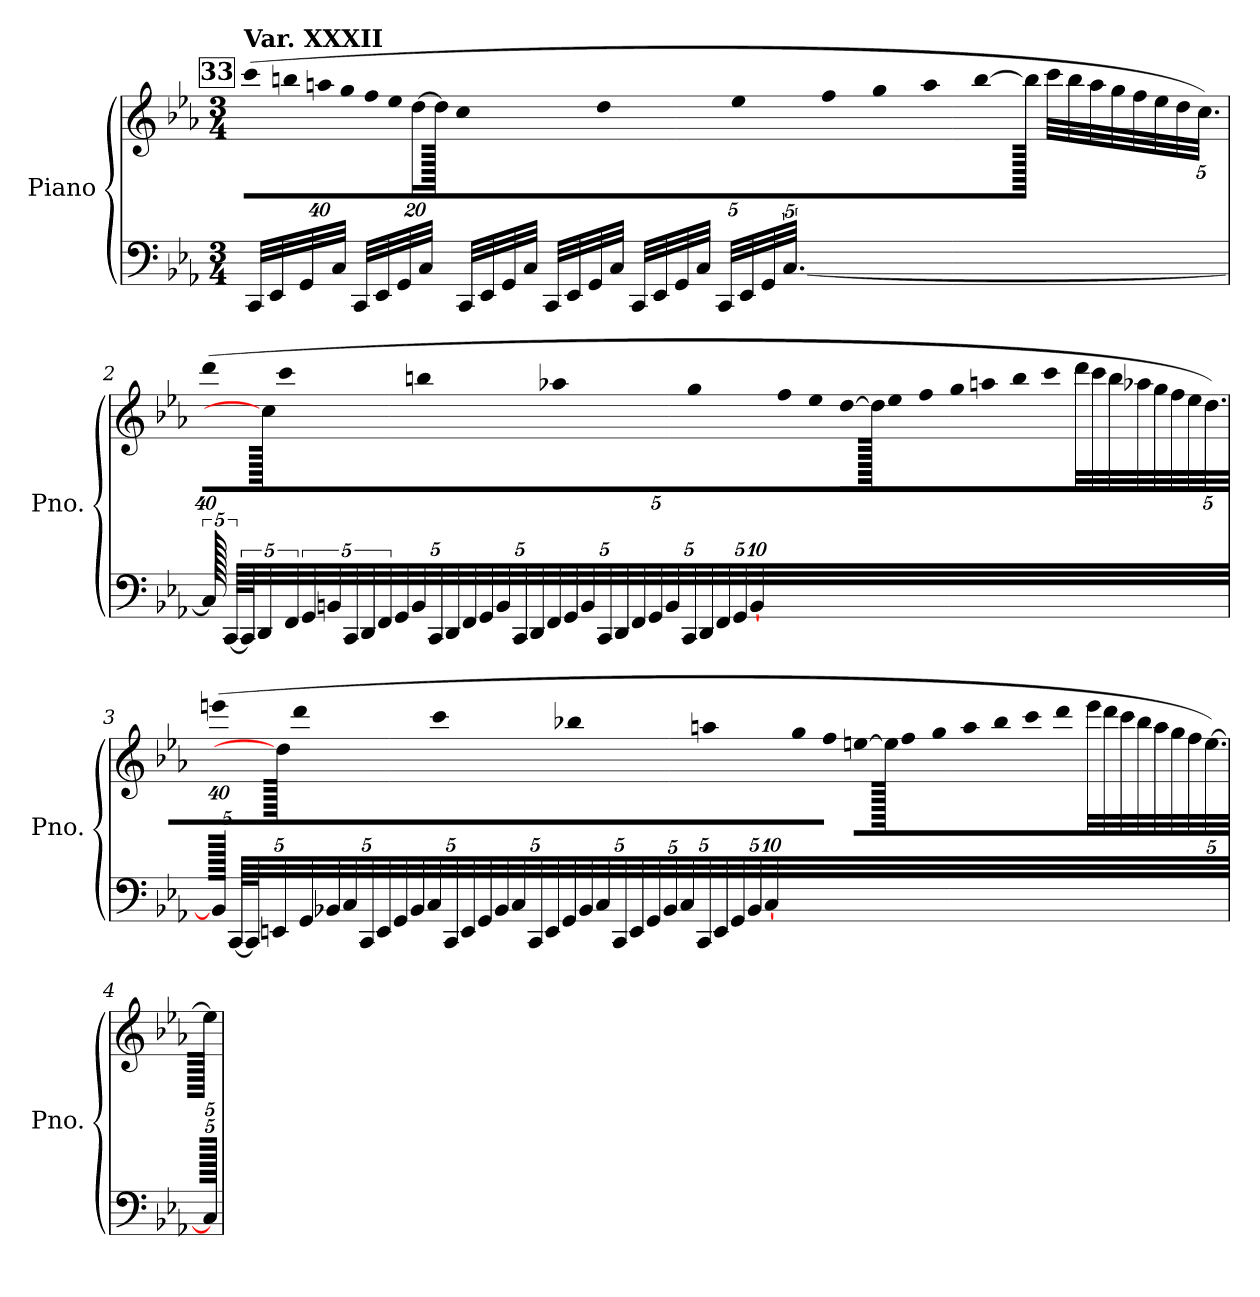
**kern	**kern
*part1	*part1
*staff2	*staff1
*I"Piano	*
*I'Pno.	*
*clefF4	*clefG2
*k[b-e-a-]	*k[b-e-a-]
*M3/4	*M3/4
*	*Xbrackettup
!!LO:REH:place=s1:a:B:fs=14:t=33
=1	=1
!	!LO:TX:a:B:t=Var. XXXII
!	!LO:N:vis=16
320ryy	(>640%23ccc\LL
32CC/LLL	.
32EE-/	.
!	!LO:N:vis=16
.	640%23bbn\
32GG/	.
!	!LO:N:vis=16
.	640%23aan\
32C/JJJ	.
!	!LO:N:vis=16
.	640%23gg\
32CC/LLL	.
!	!LO:N:vis=16
.	640%23ff\
32EE-/	.
!	!LO:N:vis=16
.	640%23ee-\
32GG/	.
.	[320%11dd\JJ
32C/JJJ	.
.	640dd\JJ]
!	!LO:N:vis=16
.	640%23cc\LL
32CC/LLL	.
32EE-/	.
!	!LO:N:vis=16
.	640%23dd\
32GG/	.
!	!LO:N:vis=16
.	640%23ee-\
32C/JJJ	.
!	!LO:N:vis=16
.	640%23ff\
32CC/LLL	.
!	!LO:N:vis=16
.	640%23gg\
32EE-/	.
!	!LO:N:vis=16
.	640%23aa\
32GG/	.
.	[320%11bb\JJ
32C/JJJ	.
.	640bb\JJ]
32CC/LLL	32ccc\LLL
32EE-/	32bb\
32GG/	32aa\
32C/JJJ	32gg\
32CC/LLL	32ff\
32EE-/	32ee-\
32GG/	32dd\
[160%3.C/JJJ	[160%3.cc\JJJ)
!!LO:LB:g=z
=2	=2
!	!LO:N:vis=16
320C/JJJ]	(>640%23ddd\LL
[80CC/LLL	.
80CC/LLL]	.
40DD/	.
.	320cc\JJJ]
!	!LO:N:vis=16
.	640%23ccc\
40FF/	.
!	!LO:N:vis=16
.	640%23bbn\
40GG/	.
40BBn/JJJ	.
!	!LO:N:vis=16
.	640%23aa-X\
*Xbrackettup	*
40CC/LLL	.
!	!LO:N:vis=16
.	640%23gg\
40DD/	.
40FF/	.
!	!LO:N:vis=16
.	640%23ff\
40GG/	.
!	!LO:N:vis=16
.	640%23ee-\JJ
40BB/JJJ	.
40CC/LLL	.
.	[320%11dd\LL
40DD/	.
.	640dd\LL]
!	!LO:N:vis=16
.	640%23ee-\
40FF/	.
!	!LO:N:vis=16
.	640%23ff\
40GG/	.
40BB/JJJ	.
!	!LO:N:vis=16
.	640%23gg\
40CC/LLL	.
!	!LO:N:vis=16
.	640%23aan\
40DD/	.
40FF/	.
!	!LO:N:vis=16
.	640%23bb\
40GG/	.
!	!LO:N:vis=16
.	640%23ccc\JJ
40BB/JJJ	.
40CC/LLL	.
.	32ddd\LLL
40DD/	.
.	32ccc\
40FF/	.
.	32bb\
40GG/	.
.	32aa-X\
40BB/JJJ	.
40CC/LLL	.
.	32gg\
40DD/	.
.	32ff\
40FF/	.
.	32ee-\
40GG/	.
.	[160%3.dd\JJJ)
[320%7BB/JJJ	.
320ryy	.
!!LO:LB:g=z
=3	=3
!	!LO:N:vis=16
320BB/JJJ]	(>640%23eeen\LL
[80CC/LLL	.
80CC/LLL]	.
40EEn/	.
.	320dd\JJJ]
!	!LO:N:vis=16
.	640%23ddd\
40GG/	.
!	!LO:N:vis=16
.	640%23ccc\
40BB-X/	.
40C/JJJ	.
!	!LO:N:vis=16
.	640%23bb-X\
40CC/LLL	.
!	!LO:N:vis=16
.	640%23aan\
40EE/	.
40GG/	.
!	!LO:N:vis=16
.	640%23gg\
40BB-/	.
!	!LO:N:vis=16
.	640%23ff\JJ
40C/JJJ	.
40CC/LLL	.
.	[320%11een\LL
40EE/	.
.	640ee\LL]
!	!LO:N:vis=16
.	640%23ff\
40GG/	.
!	!LO:N:vis=16
.	640%23gg\
40BB-/	.
40C/JJJ	.
!	!LO:N:vis=16
.	640%23aa\
40CC/LLL	.
!	!LO:N:vis=16
.	640%23bb-\
40EE/	.
40GG/	.
!	!LO:N:vis=16
.	640%23ccc\
40BB-/	.
!	!LO:N:vis=16
.	640%23ddd\JJ
40C/JJJ	.
40CC/LLL	.
.	32eee\LLL
40EE/	.
.	32ddd\
40GG/	.
.	32ccc\
40BB-/	.
.	32bb-\
40C/JJJ	.
40CC/LLL	.
.	32aa\
40EE/	.
.	32gg\
40GG/	.
.	32ff\
40BB-/	.
.	[160%3.ee\JJJ)
[320%7C/JJJ	.
320ryy	.
=4	=4
320C/JJJ]	320ee\JJJ]
=	=
*-	*-
